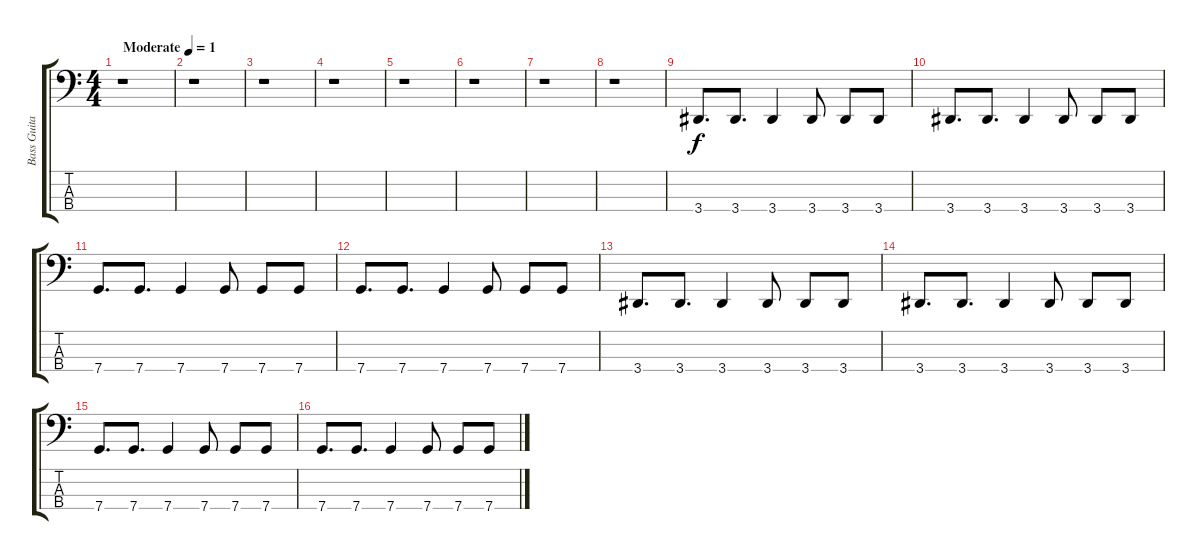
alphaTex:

\track ("Bass Guitar" "Bass Guita") {instrument electricbassfinger}
\staff {score tabs}
\tuning (F2 C2 G1 C1) {hide}
\ts (4 4)
\tempo (1 "Moderate")
\clef f4
\ks c
r.1{dy f instrument electricbassfinger} |
r.1 |
r.1 |
r.1 |
r.1 |
r.1 |
r.1 |
r.1 |
3.4.8{d} 3.4.8{d} 3.4.4 3.4.8 3.4.8 3.4.8 |
3.4.8{d} 3.4.8{d} 3.4.4 3.4.8 3.4.8 3.4.8 |
7.4.8{d} 7.4.8{d} 7.4.4 7.4.8 7.4.8 7.4.8 |
7.4.8{d} 7.4.8{d} 7.4.4 7.4.8 7.4.8 7.4.8 |
3.4.8{d} 3.4.8{d} 3.4.4 3.4.8 3.4.8 3.4.8 |
3.4.8{d} 3.4.8{d} 3.4.4 3.4.8 3.4.8 3.4.8 |
7.4.8{d} 7.4.8{d} 7.4.4 7.4.8 7.4.8 7.4.8 |
7.4.8{d} 7.4.8{d} 7.4.4 7.4.8 7.4.8 7.4.8
